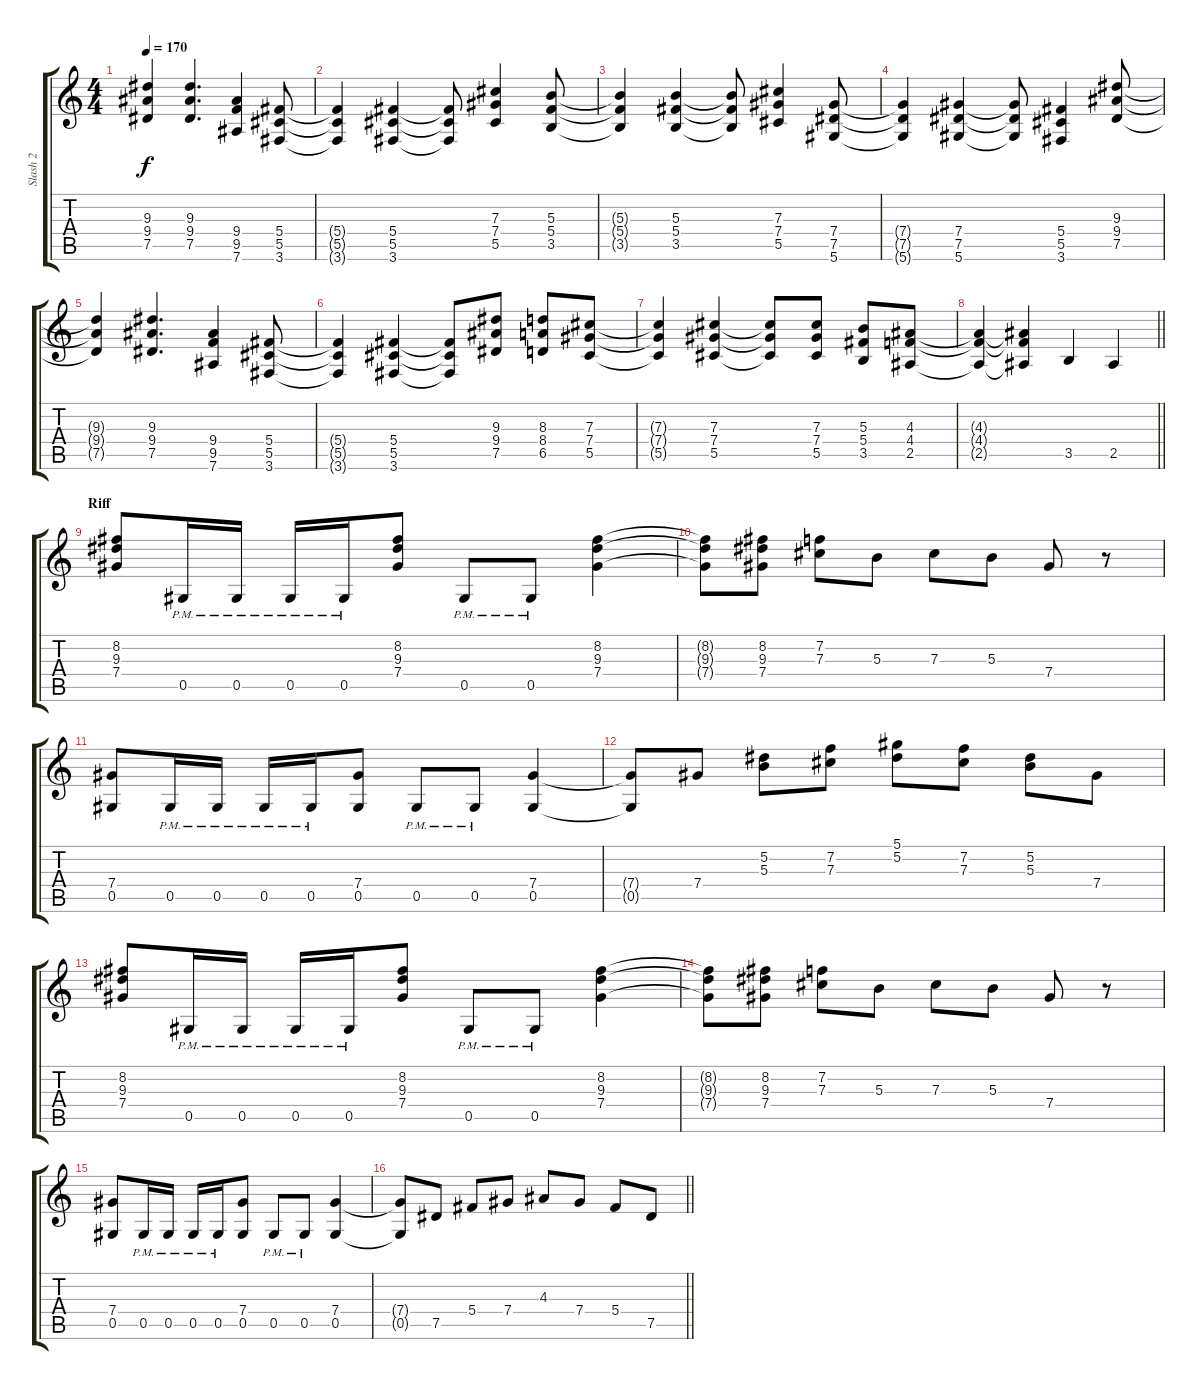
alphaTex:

\track ("Slash 2" "Slash 2") {instrument distortionguitar}
\staff {score tabs}
\tuning (Eb4 Bb3 Gb3 Db3 Ab2 Eb2) {hide}
\ts (4 4)
\tempo 170
\clef g2
\ks c
(9.3{t} 9.4{t} 7.5{t}).4{dy f} (9.3 9.4 7.5).4{d} (9.4 9.5 7.6).4 (5.4 5.5 3.6).8 |
(5.4{t} 5.5{t} 3.6{t}).4 (5.4 5.5 3.6).4 (5.4{t} 5.5{t} 3.6{t}).8 (7.3 7.4 5.5).4 (5.3 5.4 3.5).8 |
(5.3{t} 5.4{t} 3.5{t}).4 (5.3 5.4 3.5).4 (5.3{t} 5.4{t} 3.5{t}).8 (7.3 7.4 5.5).4 (7.4 7.5 5.6).8 |
(7.4{t} 7.5{t} 5.6{t}).4 (7.4 7.5 5.6).4 (7.4{t} 7.5{t} 5.6{t}).8 (5.4 5.5 3.6).4 (9.3 9.4 7.5).8 |
(9.3{t} 9.4{t} 7.5{t}).4 (9.3 9.4 7.5).4{d} (9.4 9.5 7.6).4 (5.4 5.5 3.6).8 |
(5.4{t} 5.5{t} 3.6{t}).4 (5.4 5.5 3.6).4 (5.4{t} 5.5{t} 3.6{t}).8 (9.3 9.4 7.5).8 (8.3 8.4 6.5).8 (7.3 7.4 5.5).8 |
(7.3{t} 7.4{t} 5.5{t}).4 (7.3 7.4 5.5).4 (7.3{t} 7.4{t} 5.5{t}).8 (7.3 7.4 5.5).8 (5.3 5.4 3.5).8 (4.3 4.4 2.5).8 |
\barLineRight lightlight
(4.3{t} 4.4{t} 2.5{t}).4 (4.3{t} 4.4{t} 2.5{t}).4 3.5.4 2.5.4 |
\section ("" "Riff")
(8.2 9.3 7.4).8 0.5{pm}.16 0.5{pm}.16 0.5{pm}.16 0.5{pm}.16 (8.2 9.3 7.4).8 0.5{pm}.8 0.5{pm}.8 (8.2 9.3 7.4).4 |
(8.2{t} 9.3{t} 7.4{t}).8 (8.2 9.3 7.4).8 (7.2 7.3).8 5.3.8 7.3.8 5.3.8 7.4.8 r.8 |
(7.4 0.5).8 0.5{pm}.16 0.5{pm}.16 0.5{pm}.16 0.5{pm}.16 (7.4 0.5).8 0.5{pm}.8 0.5{pm}.8 (7.4 0.5).4 |
(7.4{t} 0.5{t}).8 7.4.8 (5.2 5.3).8 (7.2 7.3).8 (5.1 5.2).8 (7.2 7.3).8 (5.2 5.3).8 7.4.8 |
(8.2 9.3 7.4).8 0.5{pm}.16 0.5{pm}.16 0.5{pm}.16 0.5{pm}.16 (8.2 9.3 7.4).8 0.5{pm}.8 0.5{pm}.8 (8.2 9.3 7.4).4 |
(8.2{t} 9.3{t} 7.4{t}).8 (8.2 9.3 7.4).8 (7.2 7.3).8 5.3.8 7.3.8 5.3.8 7.4.8 r.8 |
(7.4 0.5).8 0.5{pm}.16 0.5{pm}.16 0.5{pm}.16 0.5{pm}.16 (7.4 0.5).8 0.5{pm}.8 0.5{pm}.8 (7.4 0.5).4 |
\barLineRight lightlight
(7.4{t} 0.5{t}).8 7.5.8 5.4.8 7.4.8 4.3.8 7.4.8 5.4.8 7.5.8
